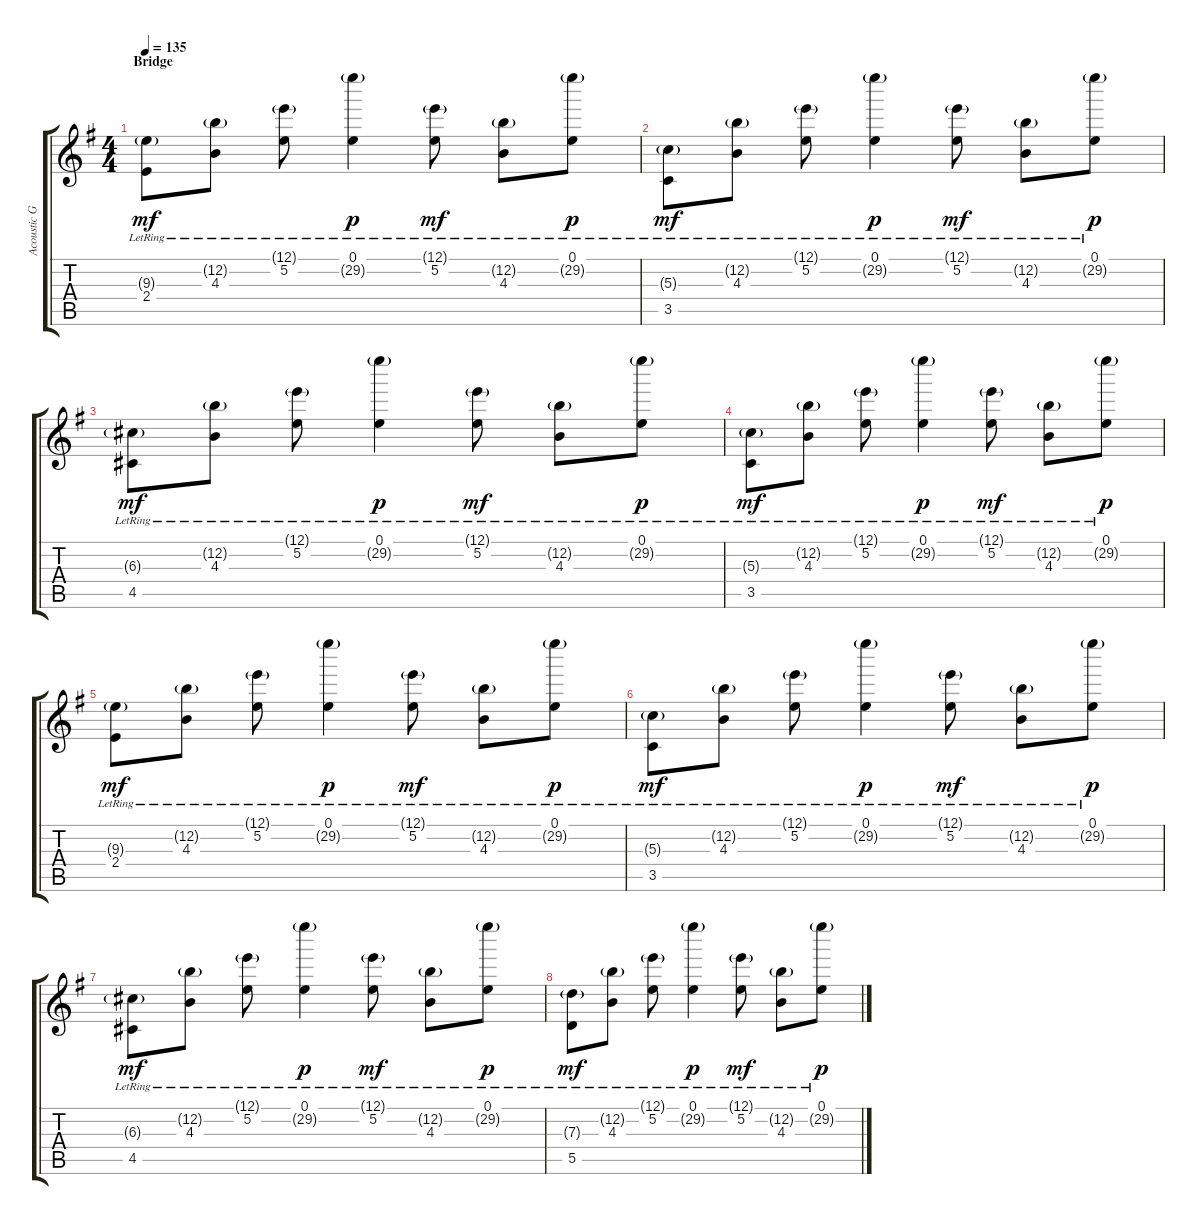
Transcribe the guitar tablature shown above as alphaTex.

\track ("Acoustic Guitar (R)" "Acoustic G") {instrument acousticguitarsteel}
\staff {score tabs}
\tuning (E4 B3 G3 D3 A2 E2) {hide}
\ts (4 4)
\section ("" "Bridge")
\tempo 135
\clef g2
\ks eminor
(9.3{g lr} 2.4{lr}).8{dy mf} (12.2{g lr} 4.3{lr}).8 (12.1{g lr} 5.2{lr}).8 (0.1{lr} 29.2{g lr}).4{dy p} (12.1{g lr} 5.2{lr}).8{dy mf} (12.2{g lr} 4.3{lr}).8 (0.1{lr} 29.2{g lr}).8{dy p} |
(5.3{g lr} 3.5{lr}).8{dy mf} (12.2{g lr} 4.3{lr}).8 (12.1{g lr} 5.2{lr}).8 (0.1{lr} 29.2{g lr}).4{dy p} (12.1{g lr} 5.2{lr}).8{dy mf} (12.2{g lr} 4.3{lr}).8 (0.1{lr} 29.2{g lr}).8{dy p} |
(6.3{g lr} 4.5{lr}).8{dy mf} (12.2{g lr} 4.3{lr}).8 (12.1{g lr} 5.2{lr}).8 (0.1{lr} 29.2{g lr}).4{dy p} (12.1{g lr} 5.2{lr}).8{dy mf} (12.2{g lr} 4.3{lr}).8 (0.1{lr} 29.2{g lr}).8{dy p} |
(5.3{g lr} 3.5{lr}).8{dy mf} (12.2{g lr} 4.3{lr}).8 (12.1{g lr} 5.2{lr}).8 (0.1{lr} 29.2{g lr}).4{dy p} (12.1{g lr} 5.2{lr}).8{dy mf} (12.2{g lr} 4.3{lr}).8 (0.1{lr} 29.2{g lr}).8{dy p} |
(9.3{g lr} 2.4{lr}).8{dy mf} (12.2{g lr} 4.3{lr}).8 (12.1{g lr} 5.2{lr}).8 (0.1{lr} 29.2{g lr}).4{dy p} (12.1{g lr} 5.2{lr}).8{dy mf} (12.2{g lr} 4.3{lr}).8 (0.1{lr} 29.2{g lr}).8{dy p} |
(5.3{g lr} 3.5{lr}).8{dy mf} (12.2{g lr} 4.3{lr}).8 (12.1{g lr} 5.2{lr}).8 (0.1{lr} 29.2{g lr}).4{dy p} (12.1{g lr} 5.2{lr}).8{dy mf} (12.2{g lr} 4.3{lr}).8 (0.1{lr} 29.2{g lr}).8{dy p} |
(6.3{g lr} 4.5{lr}).8{dy mf} (12.2{g lr} 4.3{lr}).8 (12.1{g lr} 5.2{lr}).8 (0.1{lr} 29.2{g lr}).4{dy p} (12.1{g lr} 5.2{lr}).8{dy mf} (12.2{g lr} 4.3{lr}).8 (0.1{lr} 29.2{g lr}).8{dy p} |
(7.3{g lr} 5.5{lr}).8{dy mf} (12.2{g lr} 4.3{lr}).8 (12.1{g lr} 5.2{lr}).8 (0.1{lr} 29.2{g lr}).4{dy p} (12.1{g lr} 5.2{lr}).8{dy mf} (12.2{g lr} 4.3{lr}).8 (0.1{lr} 29.2{g lr}).8{dy p}
